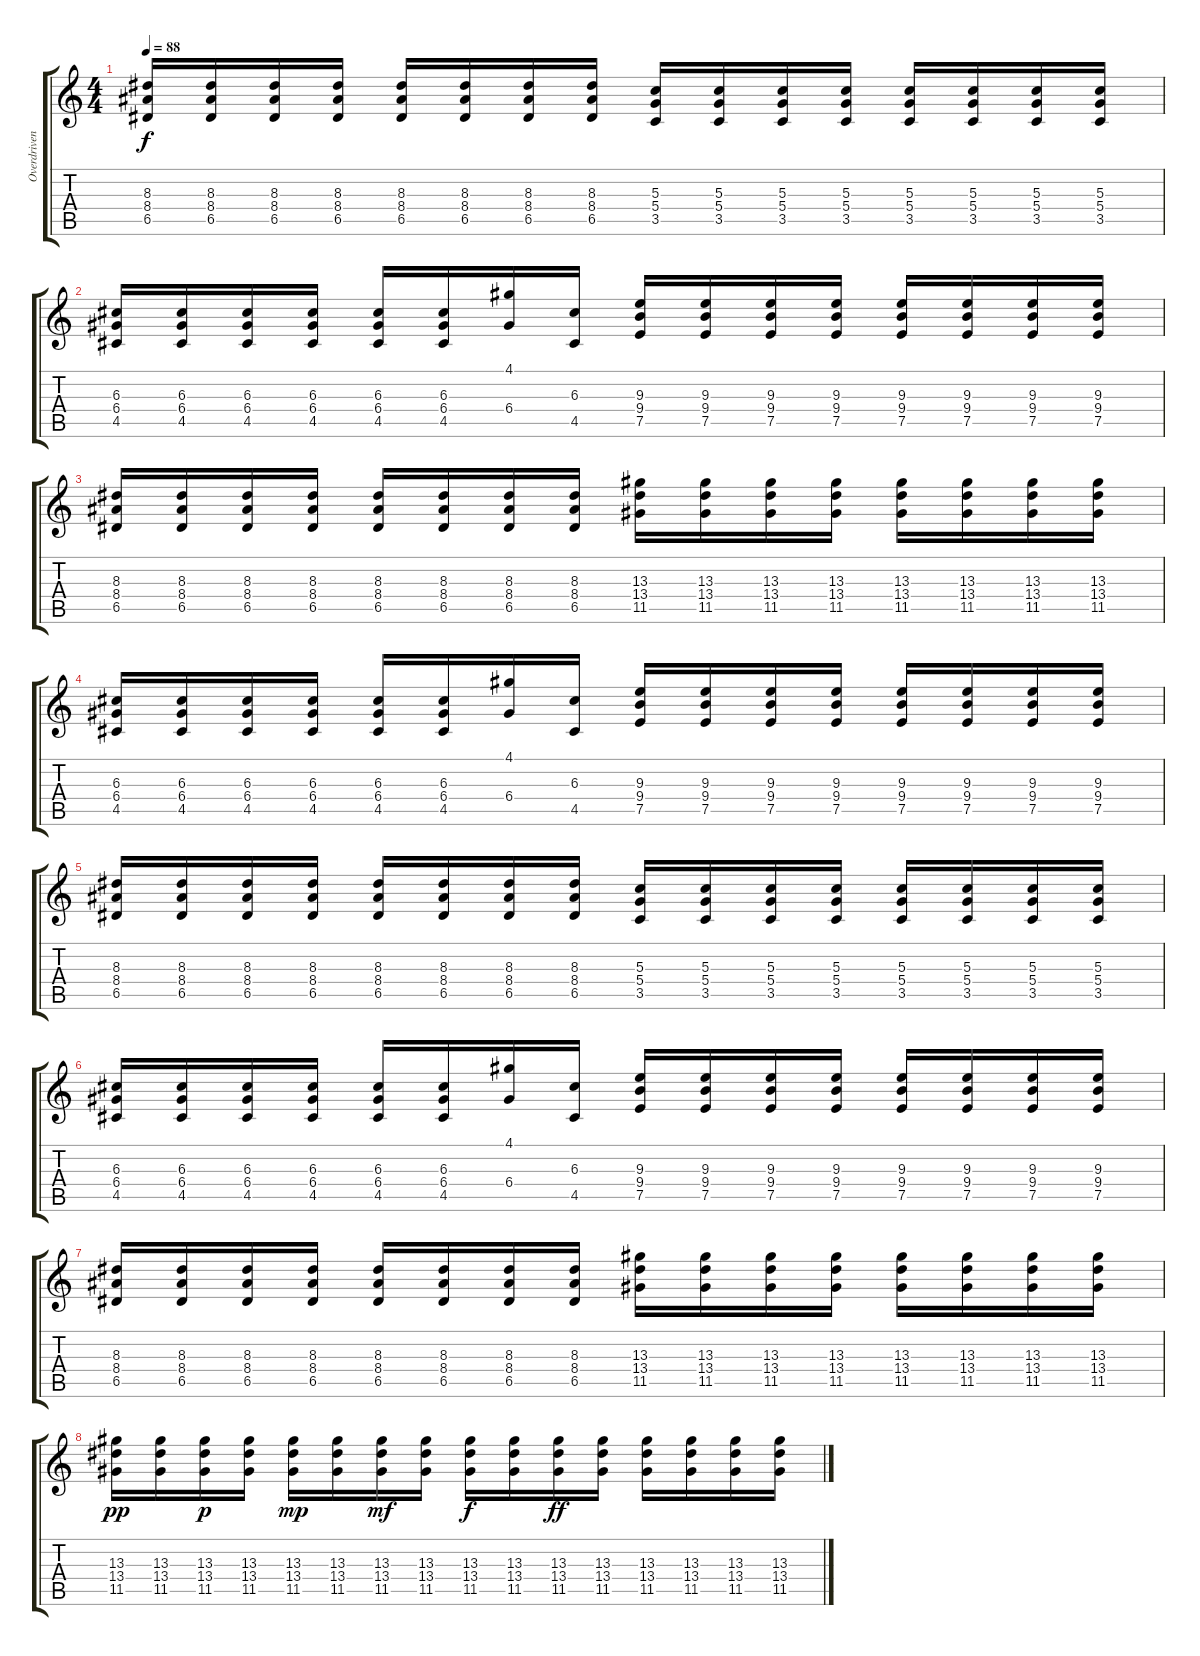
\track ("Overdriven guitar - Leny" "Overdriven") {instrument overdrivenguitar}
\staff {score tabs}
\tuning (E4 B3 G3 D3 A2 E2) {hide}
\ts (4 4)
\tempo 88
\clef g2
\ks c
(8.3 8.4 6.5).16{dy f} (8.3 8.4 6.5).16 (8.3 8.4 6.5).16 (8.3 8.4 6.5).16 (8.3 8.4 6.5).16 (8.3 8.4 6.5).16 (8.3 8.4 6.5).16 (8.3 8.4 6.5).16 (5.3 5.4 3.5).16 (5.3 5.4 3.5).16 (5.3 5.4 3.5).16 (5.3 5.4 3.5).16 (5.3 5.4 3.5).16 (5.3 5.4 3.5).16 (5.3 5.4 3.5).16 (5.3 5.4 3.5).16 |
(6.3 6.4 4.5).16 (6.3 6.4 4.5).16 (6.3 6.4 4.5).16 (6.3 6.4 4.5).16 (6.3 6.4 4.5).16 (6.3 6.4 4.5).16 (4.1 6.4).16 (6.3 4.5).16 (9.3 9.4 7.5).16 (9.3 9.4 7.5).16 (9.3 9.4 7.5).16 (9.3 9.4 7.5).16 (9.3 9.4 7.5).16 (9.3 9.4 7.5).16 (9.3 9.4 7.5).16 (9.3 9.4 7.5).16 |
(8.3 8.4 6.5).16 (8.3 8.4 6.5).16 (8.3 8.4 6.5).16 (8.3 8.4 6.5).16 (8.3 8.4 6.5).16 (8.3 8.4 6.5).16 (8.3 8.4 6.5).16 (8.3 8.4 6.5).16 (13.3 13.4 11.5).16 (13.3 13.4 11.5).16 (13.3 13.4 11.5).16 (13.3 13.4 11.5).16 (13.3 13.4 11.5).16 (13.3 13.4 11.5).16 (13.3 13.4 11.5).16 (13.3 13.4 11.5).16 |
(6.3 6.4 4.5).16 (6.3 6.4 4.5).16 (6.3 6.4 4.5).16 (6.3 6.4 4.5).16 (6.3 6.4 4.5).16 (6.3 6.4 4.5).16 (4.1 6.4).16 (6.3 4.5).16 (9.3 9.4 7.5).16 (9.3 9.4 7.5).16 (9.3 9.4 7.5).16 (9.3 9.4 7.5).16 (9.3 9.4 7.5).16 (9.3 9.4 7.5).16 (9.3 9.4 7.5).16 (9.3 9.4 7.5).16 |
(8.3 8.4 6.5).16 (8.3 8.4 6.5).16 (8.3 8.4 6.5).16 (8.3 8.4 6.5).16 (8.3 8.4 6.5).16 (8.3 8.4 6.5).16 (8.3 8.4 6.5).16 (8.3 8.4 6.5).16 (5.3 5.4 3.5).16 (5.3 5.4 3.5).16 (5.3 5.4 3.5).16 (5.3 5.4 3.5).16 (5.3 5.4 3.5).16 (5.3 5.4 3.5).16 (5.3 5.4 3.5).16 (5.3 5.4 3.5).16 |
(6.3 6.4 4.5).16 (6.3 6.4 4.5).16 (6.3 6.4 4.5).16 (6.3 6.4 4.5).16 (6.3 6.4 4.5).16 (6.3 6.4 4.5).16 (4.1 6.4).16 (6.3 4.5).16 (9.3 9.4 7.5).16 (9.3 9.4 7.5).16 (9.3 9.4 7.5).16 (9.3 9.4 7.5).16 (9.3 9.4 7.5).16 (9.3 9.4 7.5).16 (9.3 9.4 7.5).16 (9.3 9.4 7.5).16 |
(8.3 8.4 6.5).16 (8.3 8.4 6.5).16 (8.3 8.4 6.5).16 (8.3 8.4 6.5).16 (8.3 8.4 6.5).16 (8.3 8.4 6.5).16 (8.3 8.4 6.5).16 (8.3 8.4 6.5).16 (13.3 13.4 11.5).16 (13.3 13.4 11.5).16 (13.3 13.4 11.5).16 (13.3 13.4 11.5).16 (13.3 13.4 11.5).16 (13.3 13.4 11.5).16 (13.3 13.4 11.5).16 (13.3 13.4 11.5).16 |
(13.3 13.4 11.5).16{dy pp} (13.3 13.4 11.5).16 (13.3 13.4 11.5).16{dy p} (13.3 13.4 11.5).16 (13.3 13.4 11.5).16{dy mp} (13.3 13.4 11.5).16 (13.3 13.4 11.5).16{dy mf} (13.3 13.4 11.5).16 (13.3 13.4 11.5).16{dy f} (13.3 13.4 11.5).16 (13.3 13.4 11.5).16{dy ff} (13.3 13.4 11.5).16 (13.3 13.4 11.5).16 (13.3 13.4 11.5).16 (13.3 13.4 11.5).16 (13.3 13.4 11.5).16
